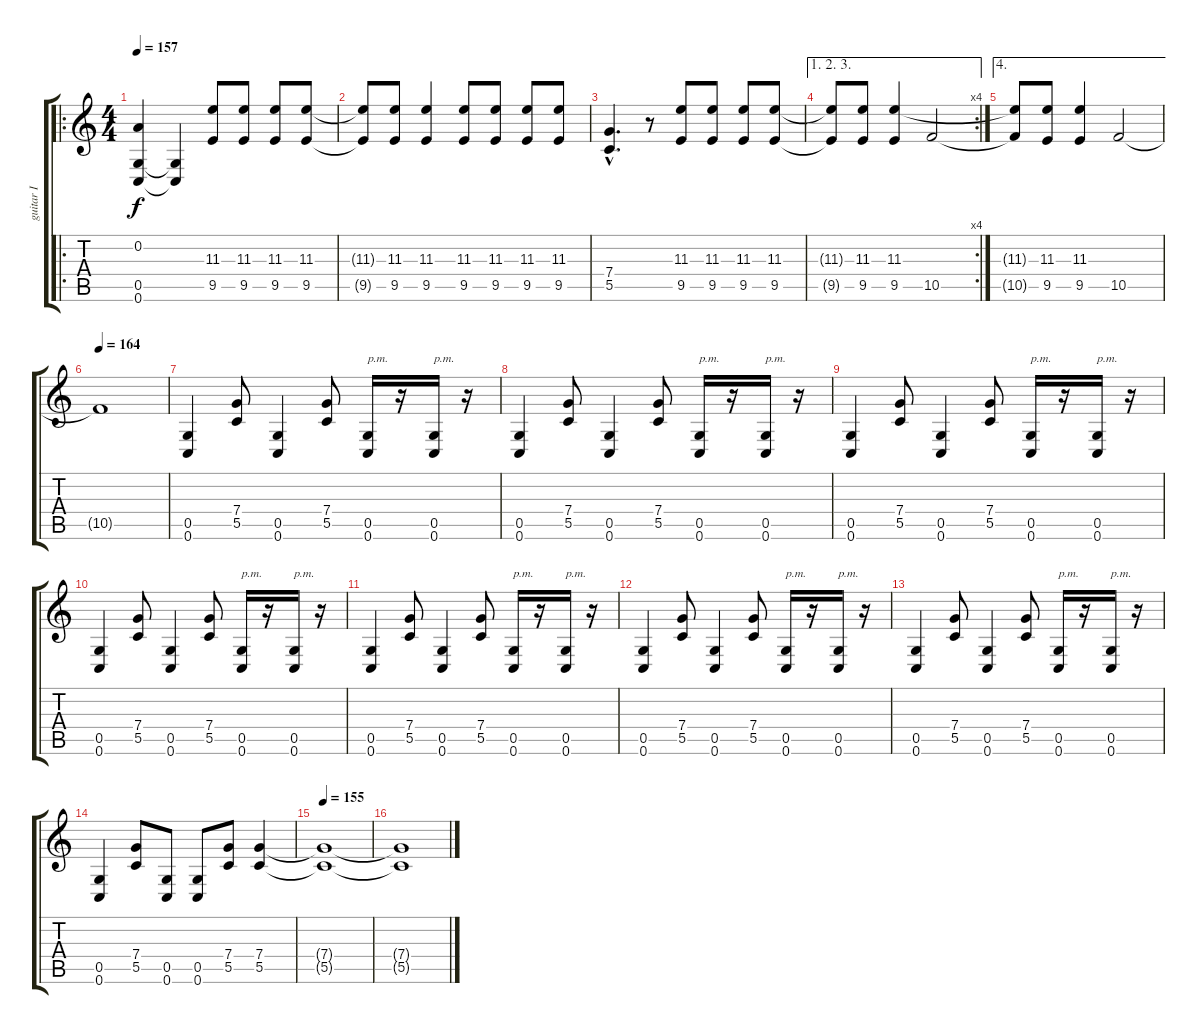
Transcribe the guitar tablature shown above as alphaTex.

\track ("guitar I" "guitar I") {instrument distortionguitar}
\staff {score tabs}
\tuning (D4 A3 F3 C3 G2 C2) {hide}
\ro
\ts (4 4)
\tempo 157
\clef g2
\ks c
(0.2 0.5 0.6).4{dy f volume 15} (0.5{t} 0.6{t}).4 (11.3 9.5).8 (11.3 9.5).8 (11.3 9.5).8 (11.3 9.5).8 |
(11.3{t} 9.5{t}).8 (11.3 9.5).8 (11.3 9.5).4 (11.3 9.5).8 (11.3 9.5).8 (11.3 9.5).8 (11.3 9.5).8 |
(7.4{hac} 5.5{hac}).4{d} r.8 (11.3 9.5).8 (11.3 9.5).8 (11.3 9.5).8 (11.3 9.5).8 |
\ae (1 2 3)
\rc 4
(11.3{t} 9.5{t}).8 (11.3 9.5).8 (11.3 9.5).4 10.5.2 |
\ae 4
(11.3{t} 10.5{t}).8 (11.3 9.5).8 (11.3 9.5).4 10.5.2 |
\tempo 164
10.5{t}.1 |
(0.5 0.6).4 (7.4 5.5).8 (0.5 0.6).4 (7.4 5.5).8 (0.5 0.6).16{txt "p.m."} r.16 (0.5 0.6).16{txt "p.m."} r.16 |
(0.5 0.6).4 (7.4 5.5).8 (0.5 0.6).4 (7.4 5.5).8 (0.5 0.6).16{txt "p.m."} r.16 (0.5 0.6).16{txt "p.m."} r.16 |
(0.5 0.6).4 (7.4 5.5).8 (0.5 0.6).4 (7.4 5.5).8 (0.5 0.6).16{txt "p.m."} r.16 (0.5 0.6).16{txt "p.m."} r.16 |
(0.5 0.6).4 (7.4 5.5).8 (0.5 0.6).4 (7.4 5.5).8 (0.5 0.6).16{txt "p.m."} r.16 (0.5 0.6).16{txt "p.m."} r.16 |
(0.5 0.6).4 (7.4 5.5).8 (0.5 0.6).4 (7.4 5.5).8 (0.5 0.6).16{txt "p.m."} r.16 (0.5 0.6).16{txt "p.m."} r.16 |
(0.5 0.6).4 (7.4 5.5).8 (0.5 0.6).4 (7.4 5.5).8 (0.5 0.6).16{txt "p.m."} r.16 (0.5 0.6).16{txt "p.m."} r.16 |
(0.5 0.6).4 (7.4 5.5).8 (0.5 0.6).4 (7.4 5.5).8 (0.5 0.6).16{txt "p.m."} r.16 (0.5 0.6).16{txt "p.m."} r.16 |
(0.5 0.6).4 (7.4 5.5).8 (0.5 0.6).8 (0.5 0.6).8 (7.4 5.5).8 (7.4 5.5).4 |
\tempo 155
(7.4{t} 5.5{t}).1 |
(7.4{t} 5.5{t}).1
